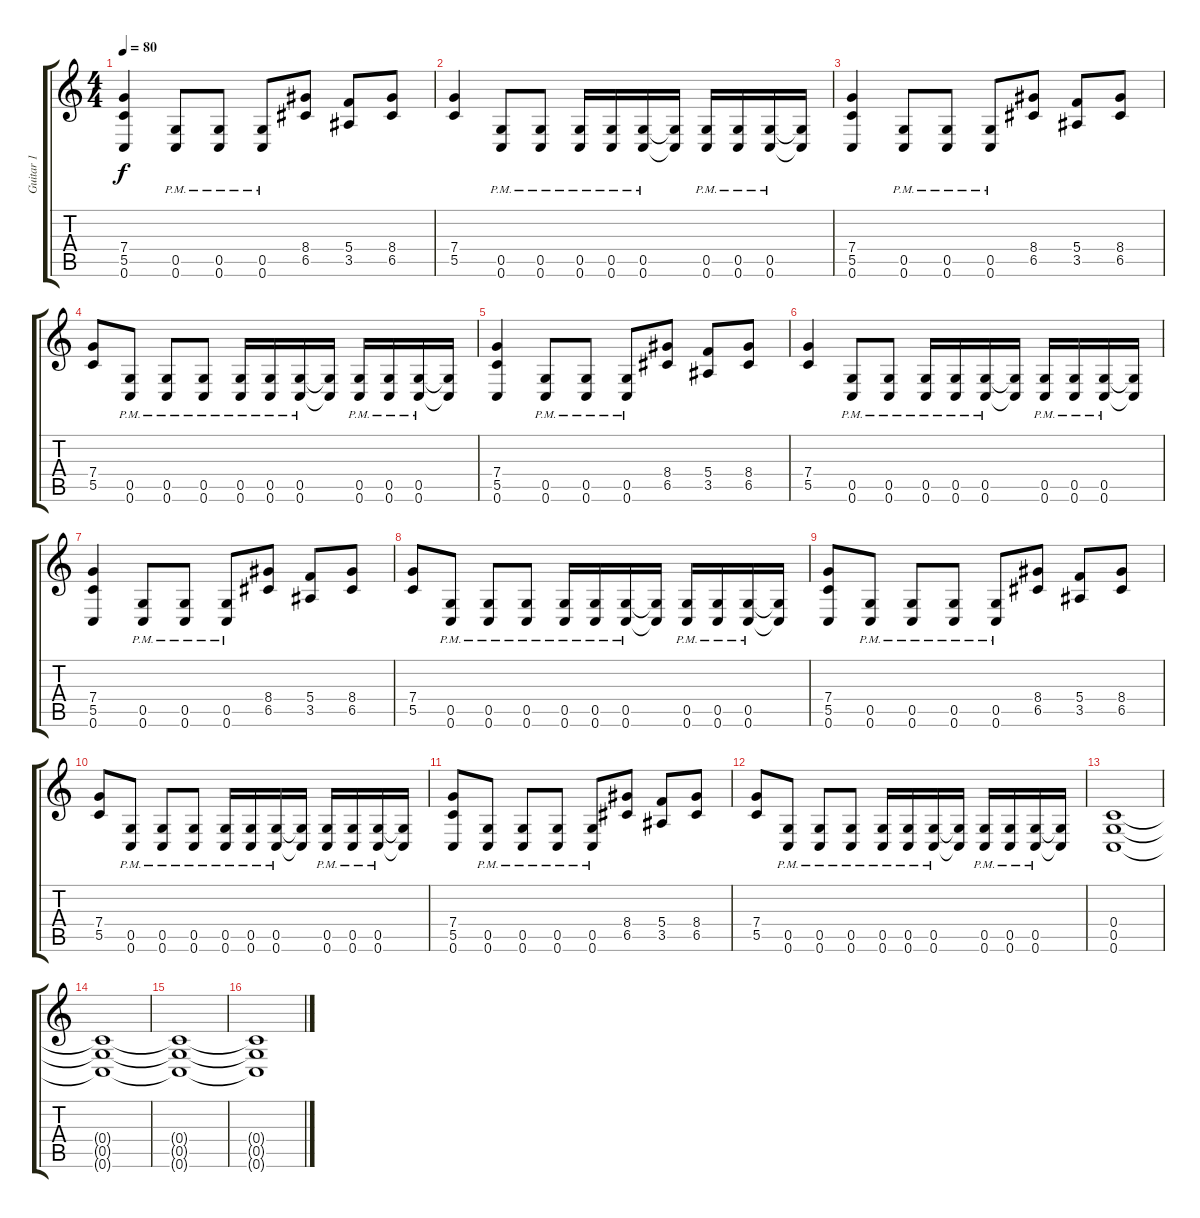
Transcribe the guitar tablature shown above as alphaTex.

\track ("Guitar 1" "Guitar 1") {instrument distortionguitar}
\staff {score tabs}
\tuning (D4 A3 F3 C3 G2 C2) {hide}
\ts (4 4)
\tempo 80
\clef g2
\ks c
(7.4 5.5 0.6).4{dy f} (0.5{pm} 0.6{pm}).8 (0.5{pm} 0.6{pm}).8 (0.5{pm} 0.6{pm}).8 (8.4 6.5).8 (5.4 3.5).8 (8.4 6.5).8 |
(7.4 5.5).4 (0.5{pm} 0.6{pm}).8 (0.5{pm} 0.6{pm}).8 (0.5{pm} 0.6{pm}).16 (0.5{pm} 0.6{pm}).16 (0.5{pm} 0.6{pm}).16 (0.5{t} 0.6{t}).16 (0.5{pm} 0.6{pm}).16 (0.5{pm} 0.6{pm}).16 (0.5{pm} 0.6{pm}).16 (0.5{t} 0.6{t}).16 |
(7.4 5.5 0.6).4 (0.5{pm} 0.6{pm}).8 (0.5{pm} 0.6{pm}).8 (0.5{pm} 0.6{pm}).8 (8.4 6.5).8 (5.4 3.5).8 (8.4 6.5).8 |
(7.4 5.5).8 (0.5{pm} 0.6{pm}).8 (0.5{pm} 0.6{pm}).8 (0.5{pm} 0.6{pm}).8 (0.5{pm} 0.6{pm}).16 (0.5{pm} 0.6{pm}).16 (0.5{pm} 0.6{pm}).16 (0.5{t} 0.6{t}).16 (0.5{pm} 0.6{pm}).16 (0.5{pm} 0.6{pm}).16 (0.5{pm} 0.6{pm}).16 (0.5{t} 0.6{t}).16 |
(7.4 5.5 0.6).4 (0.5{pm} 0.6{pm}).8 (0.5{pm} 0.6{pm}).8 (0.5{pm} 0.6{pm}).8 (8.4 6.5).8 (5.4 3.5).8 (8.4 6.5).8 |
(7.4 5.5).4 (0.5{pm} 0.6{pm}).8 (0.5{pm} 0.6{pm}).8 (0.5{pm} 0.6{pm}).16 (0.5{pm} 0.6{pm}).16 (0.5{pm} 0.6{pm}).16 (0.5{t} 0.6{t}).16 (0.5{pm} 0.6{pm}).16 (0.5{pm} 0.6{pm}).16 (0.5{pm} 0.6{pm}).16 (0.5{t} 0.6{t}).16 |
(7.4 5.5 0.6).4 (0.5{pm} 0.6{pm}).8 (0.5{pm} 0.6{pm}).8 (0.5{pm} 0.6{pm}).8 (8.4 6.5).8 (5.4 3.5).8 (8.4 6.5).8 |
(7.4 5.5).8 (0.5{pm} 0.6{pm}).8 (0.5{pm} 0.6{pm}).8 (0.5{pm} 0.6{pm}).8 (0.5{pm} 0.6{pm}).16 (0.5{pm} 0.6{pm}).16 (0.5{pm} 0.6{pm}).16 (0.5{t} 0.6{t}).16 (0.5{pm} 0.6{pm}).16 (0.5{pm} 0.6{pm}).16 (0.5{pm} 0.6{pm}).16 (0.5{t} 0.6{t}).16 |
(7.4 5.5 0.6).8 (0.5{pm} 0.6{pm}).8 (0.5{pm} 0.6{pm}).8 (0.5{pm} 0.6{pm}).8 (0.5{pm} 0.6{pm}).8 (8.4 6.5).8 (5.4 3.5).8 (8.4 6.5).8 |
(7.4 5.5).8 (0.5{pm} 0.6{pm}).8 (0.5{pm} 0.6{pm}).8 (0.5{pm} 0.6{pm}).8 (0.5{pm} 0.6{pm}).16 (0.5{pm} 0.6{pm}).16 (0.5{pm} 0.6{pm}).16 (0.5{t} 0.6{t}).16 (0.5{pm} 0.6{pm}).16 (0.5{pm} 0.6{pm}).16 (0.5{pm} 0.6{pm}).16 (0.5{t} 0.6{t}).16 |
(7.4 5.5 0.6).8 (0.5{pm} 0.6{pm}).8 (0.5{pm} 0.6{pm}).8 (0.5{pm} 0.6{pm}).8 (0.5{pm} 0.6{pm}).8 (8.4 6.5).8 (5.4 3.5).8 (8.4 6.5).8 |
(7.4 5.5).8 (0.5{pm} 0.6{pm}).8 (0.5{pm} 0.6{pm}).8 (0.5{pm} 0.6{pm}).8 (0.5{pm} 0.6{pm}).16 (0.5{pm} 0.6{pm}).16 (0.5{pm} 0.6{pm}).16 (0.5{t} 0.6{t}).16 (0.5{pm} 0.6{pm}).16 (0.5{pm} 0.6{pm}).16 (0.5{pm} 0.6{pm}).16 (0.5{t} 0.6{t}).16 |
(0.4 0.5 0.6).1 |
(0.4{t} 0.5{t} 0.6{t}).1 |
(0.4{t} 0.5{t} 0.6{t}).1 |
(0.4{t} 0.5{t} 0.6{t}).1
